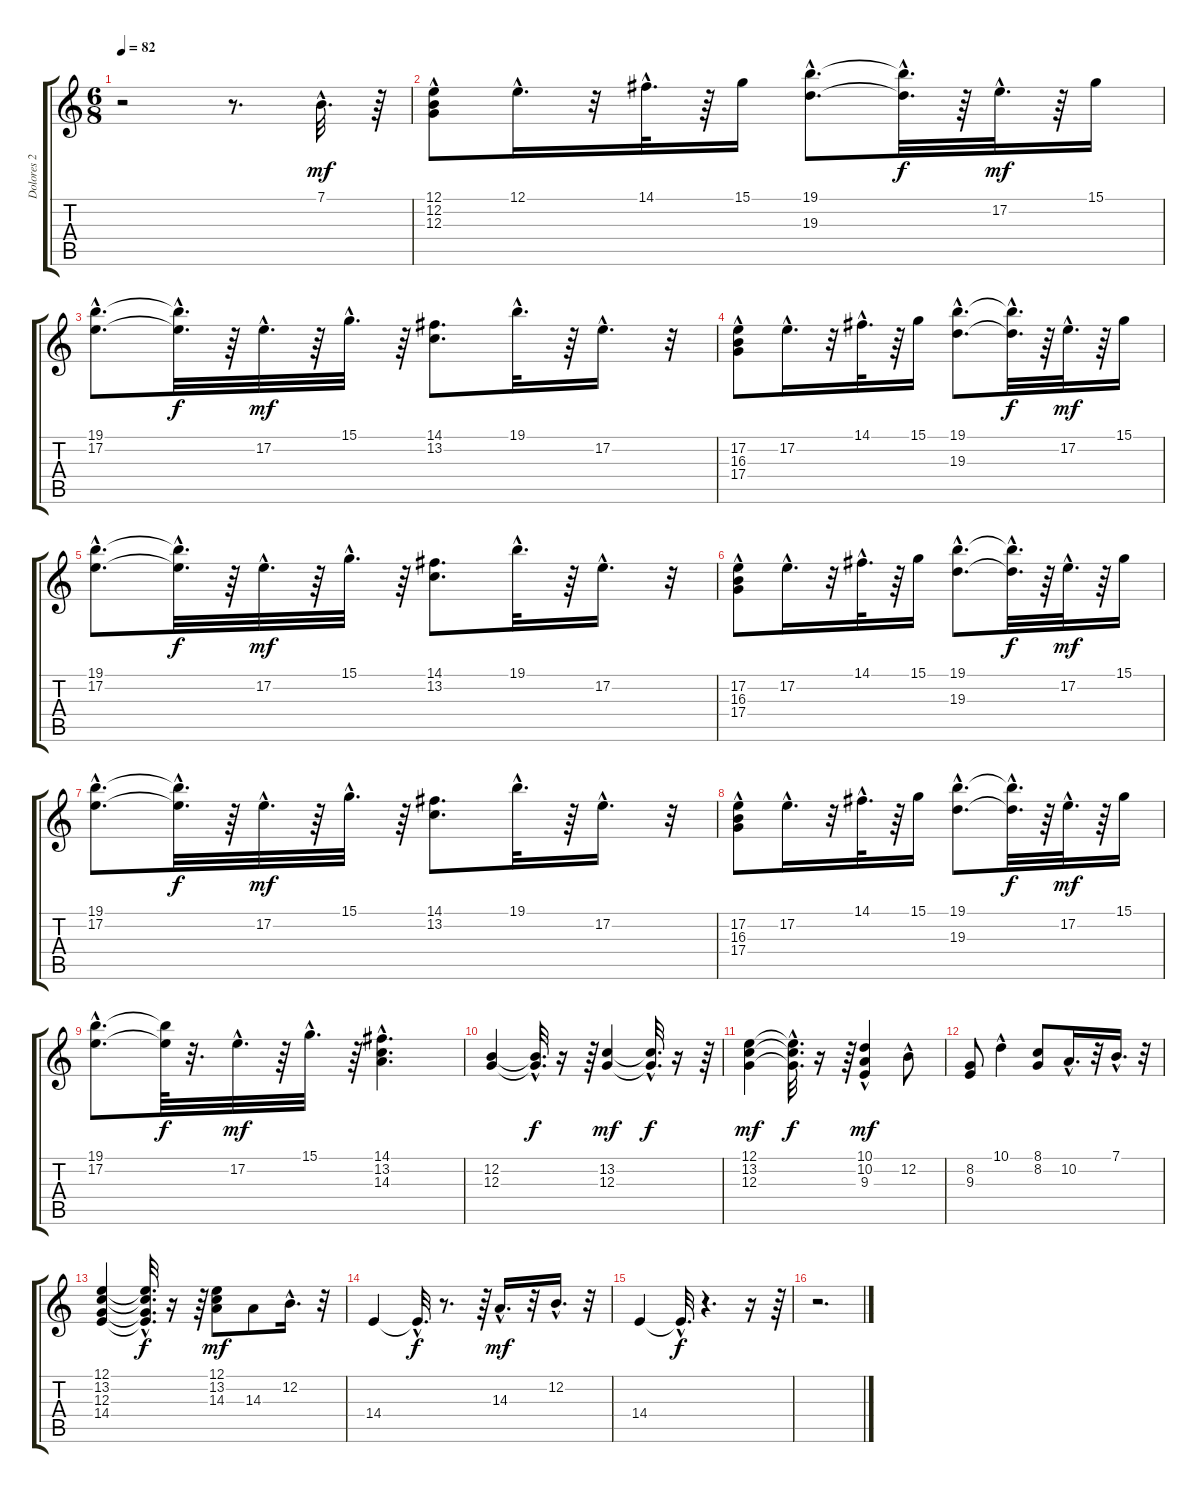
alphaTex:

\track ("Dolores 2" "Dolores 2") {instrument pad3polysynth}
\staff {score tabs}
\tuning (E4 B3 G3 D3 A2 E2) {hide}
\ts (6 8)
\tempo 82
\clef g2
\ks c
r.2{dy mf} r.8{d} 7.1{hac}.32{d} r.64 |
(12.1{hac} 12.2 12.3).8 12.1{hac}.16{d} r.32 14.1{hac}.32{d} r.64 15.1.16 (19.1{hac} 19.3{hac}).8{d} (19.1{hac t} 19.3{hac t}).32{d dy f} r.64 17.2{hac}.32{d dy mf} r.64 15.1.16 |
(19.1{hac} 17.2{hac}).8{d} (19.1{hac t} 17.2{hac t}).32{d dy f} r.64 17.2{hac}.32{d dy mf} r.64 15.1{hac}.32{d} r.64 (14.1 13.2).8{d} 19.1{hac}.32{d} r.64 17.2{hac}.16{d} r.32 |
(17.2{hac} 16.3 17.4).8 17.2{hac}.16{d} r.32 14.1{hac}.32{d} r.64 15.1.16 (19.1{hac} 19.3{hac}).8{d} (19.1{hac t} 19.3{hac t}).32{d dy f} r.64 17.2{hac}.32{d dy mf} r.64 15.1.16 |
(19.1{hac} 17.2{hac}).8{d} (19.1{hac t} 17.2{hac t}).32{d dy f} r.64 17.2{hac}.32{d dy mf} r.64 15.1{hac}.32{d} r.64 (14.1 13.2).8{d} 19.1{hac}.32{d} r.64 17.2{hac}.16{d} r.32 |
(17.2{hac} 16.3 17.4).8 17.2{hac}.16{d} r.32 14.1{hac}.32{d} r.64 15.1.16 (19.1{hac} 19.3{hac}).8{d} (19.1{hac t} 19.3{hac t}).32{d dy f} r.64 17.2{hac}.32{d dy mf} r.64 15.1.16 |
(19.1{hac} 17.2{hac}).8{d} (19.1{hac t} 17.2{hac t}).32{d dy f} r.64 17.2{hac}.32{d dy mf} r.64 15.1{hac}.32{d} r.64 (14.1 13.2).8{d} 19.1{hac}.32{d} r.64 17.2{hac}.16{d} r.32 |
(17.2{hac} 16.3 17.4).8 17.2{hac}.16{d} r.32 14.1{hac}.32{d} r.64 15.1.16 (19.1{hac} 19.3{hac}).8{d} (19.1{hac t} 19.3{hac t}).32{d dy f} r.64 17.2{hac}.32{d dy mf} r.64 15.1.16 |
(19.1{hac} 17.2{hac}).8{d} (19.1{t} 17.2{t}).64{dy f} r.32{d} 17.2{hac}.32{d dy mf} r.64 15.1{hac}.32{d} r.64 (14.1{hac} 13.2 14.3).4{d} |
(12.2 12.3).4 (12.2{hac t} 12.3{hac t}).32{d dy f} r.16 r.64 (13.2 12.3).4{dy mf} (13.2{hac t} 12.3{hac t}).32{d dy f} r.16 r.64 |
(12.1 13.2 12.3).4{dy mf} (12.1{hac t} 13.2{hac t} 12.3{hac t}).32{d dy f} r.16 r.64 (10.1{hac} 10.2 9.3).4{dy mf} 12.2{hac}.8 |
(8.2 9.3).8 10.1{hac}.4 (8.1 8.2).8 10.2{hac}.16{d} r.32 7.1{hac}.16{d} r.32 |
(12.1 13.2 12.3 14.4).4 (12.1{hac t} 13.2{hac t} 12.3{hac t} 14.4{hac t}).32{d dy f} r.16 r.64 (12.1 13.2 14.3).8{dy mf} 14.3.8 12.2{hac}.16{d} r.32 |
14.4.4 14.4{hac t}.32{d dy f} r.8{d} r.64 14.3{hac}.16{d dy mf} r.32 12.2{hac}.16{d} r.32 |
14.4.4 14.4{hac t}.32{d dy f} r.4{d} r.16 r.64 |
r.2{d}
